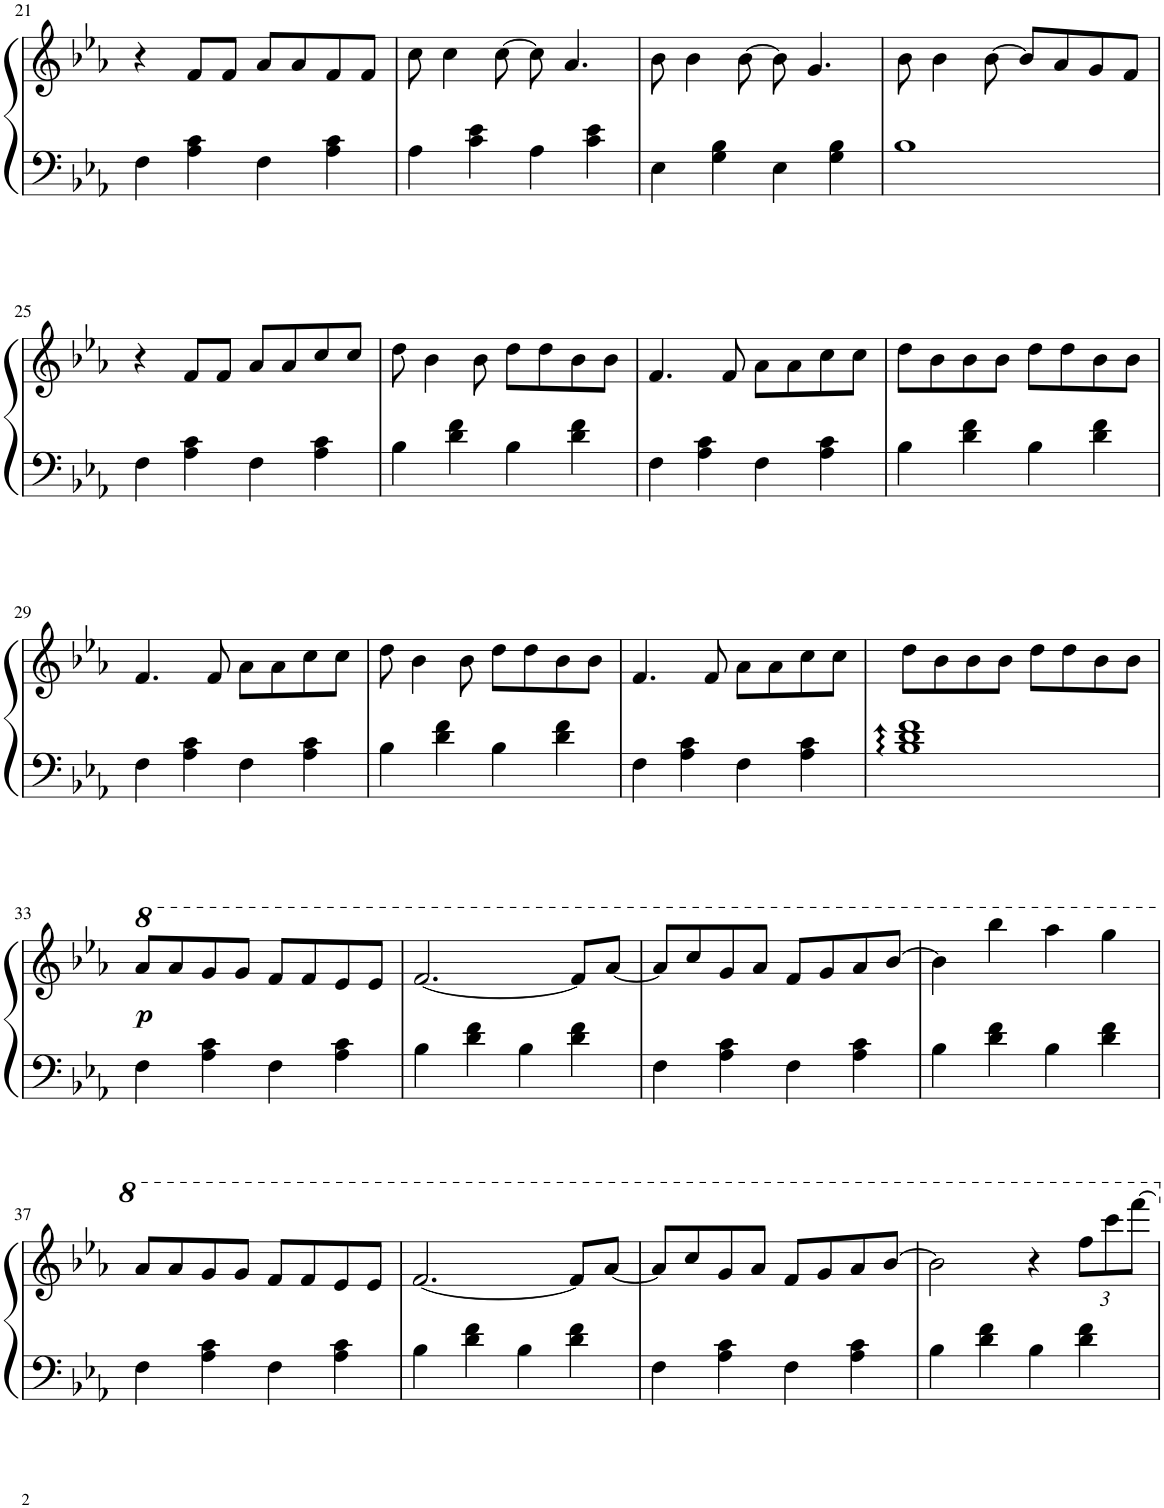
**kern	**kern	**dynam
*part1	*part1	*part1
*staff2	*staff1	*staff1/2
*I"Piano	*	*
*I'Pno	*	*
!!LO:PB:g=z
*clefF4	*clefG2	*
*k[b-e-a-]	*k[b-e-a-]	*
*M4/4	*M4/4	*
=21	=21	=21
4F\	4r	.
4A-\ 4c\	8f/L	.
.	8f/J	.
4F\	8a-/L	.
.	8a-/	.
4A-\ 4c\	8f/	.
.	8f/J	.
=22	=22	=22
4A-\	8cc\	.
.	4cc\	.
4c\ 4e-\	.	.
.	[>8cc\	.
4A-\	8cc\]	.
.	4.a-/	.
4c\ 4e-\	.	.
=23	=23	=23
4E-\	8b-\	.
.	4b-\	.
4G\ 4B-\	.	.
.	[>8b-\	.
4E-\	8b-\]	.
.	4.g/	.
4G\ 4B-\	.	.
=24	=24	=24
1B-	8b-\	.
.	4b-\	.
.	[>8b-\	.
.	8b-/L]	.
.	8a-/	.
.	8g/	.
.	8f/J	.
!!LO:LB:g=z
=25	=25	=25
4F\	4r	.
4A-\ 4c\	8f/L	.
.	8f/J	.
4F\	8a-/L	.
.	8a-/	.
4A-\ 4c\	8cc/	.
.	8cc/J	.
=26	=26	=26
4B-\	8dd\	.
.	4b-\	.
4d\ 4f\	.	.
.	8b-\	.
4B-\	8dd\L	.
.	8dd\	.
4d\ 4f\	8b-\	.
.	8b-\J	.
=27	=27	=27
4F\	4.f/	.
4A-\ 4c\	.	.
.	8f/	.
4F\	8a-\L	.
.	8a-\	.
4A-\ 4c\	8cc\	.
.	8cc\J	.
=28	=28	=28
4B-\	8dd\L	.
.	8b-\	.
4d\ 4f\	8b-\	.
.	8b-\J	.
4B-\	8dd\L	.
.	8dd\	.
4d\ 4f\	8b-\	.
.	8b-\J	.
!!LO:LB:g=z
=29	=29	=29
4F\	4.f/	.
4A-\ 4c\	.	.
.	8f/	.
4F\	8a-\L	.
.	8a-\	.
4A-\ 4c\	8cc\	.
.	8cc\J	.
=30	=30	=30
4B-\	8dd\	.
.	4b-\	.
4d\ 4f\	.	.
.	8b-\	.
4B-\	8dd\L	.
.	8dd\	.
4d\ 4f\	8b-\	.
.	8b-\J	.
=31	=31	=31
4F\	4.f/	.
4A-\ 4c\	.	.
.	8f/	.
4F\	8a-\L	.
.	8a-\	.
4A-\ 4c\	8cc\	.
.	8cc\J	.
=32	=32	=32
1B-: 1d: 1f:	8dd\L	.
.	8b-\	.
.	8b-\	.
.	8b-\J	.
.	8dd\L	.
.	8dd\	.
.	8b-\	.
.	8b-\J	.
!!LO:LB:g=z
=33	=33	=33
*	*8va	*
!	!	!LO:DY:b
4F\	8aa-/L	p
.	8aa-/	.
4A-\ 4c\	8gg/	.
.	8gg/J	.
4F\	8ff/L	.
.	8ff/	.
4A-\ 4c\	8ee-/	.
.	8ee-/J	.
=34	=34	=34
4B-\	[2.ff/	.
4d\ 4f\	.	.
4B-\	.	.
4d\ 4f\	8ff/L]	.
.	[8aa-/J	.
=35	=35	=35
4F\	8aa-/L]	.
.	8ccc/	.
4A-\ 4c\	8gg/	.
.	8aa-/J	.
4F\	8ff/L	.
.	8gg/	.
4A-\ 4c\	8aa-/	.
.	[8bb-/J	.
=36	=36	=36
4B-\	4bb-\]	.
4d\ 4f\	4bbb-\	.
4B-\	4aaa-\	.
4d\ 4f\	4ggg\	.
!!LO:LB:g=z
=37	=37	=37
4F\	8aa-/L	.
.	8aa-/	.
4A-\ 4c\	8gg/	.
.	8gg/J	.
4F\	8ff/L	.
.	8ff/	.
4A-\ 4c\	8ee-/	.
.	8ee-/J	.
=38	=38	=38
4B-\	[2.ff/	.
4d\ 4f\	.	.
4B-\	.	.
4d\ 4f\	8ff/L]	.
.	[8aa-/J	.
=39	=39	=39
4F\	8aa-/L]	.
.	8ccc/	.
4A-\ 4c\	8gg/	.
.	8aa-/J	.
4F\	8ff/L	.
.	8gg/	.
4A-\ 4c\	8aa-/	.
.	[8bb-/J	.
=40	=40	=40
4B-\	2bb-\]	.
4d\ 4f\	.	.
4B-\	4r	.
*	*Xbrackettup	*
4d\ 4f\	12fff\L	.
.	12cccc\	.
.	[12ffff\J	.
*	*X8va	*
=	=	=
*-	*-	*-
